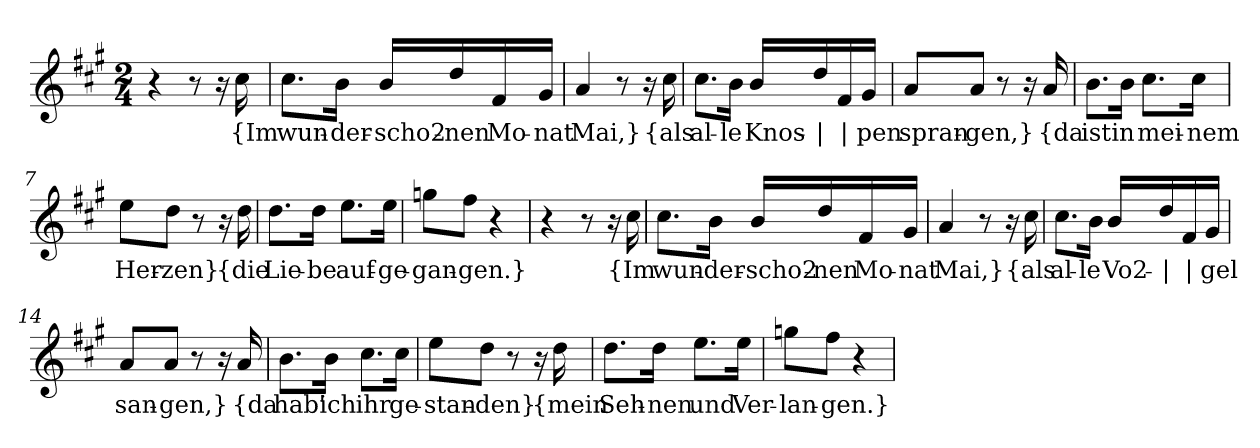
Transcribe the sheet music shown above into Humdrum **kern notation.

**kern	**text
*part1	*part1
*staff1	*staff1
*clefG2	*
*k[f#c#g#]	*
*M2/4	*
=1	=1
4r	.
8r	.
16r	.
!	!LO:LY:b
16cc#\	{Im
=2	=2
!	!LO:LY:b
8.cc#\L	wun-
!	!LO:LY:b
16b\Jk	-der-
!	!LO:LY:b
16b/LL	-scho2-
!	!LO:LY:b
16dd/	-nen
!	!LO:LY:b
16f#/	Mo-
!	!LO:LY:b
16g#/JJ	-nat
=3	=3
!	!LO:LY:b
4a/	Mai,}
8r	.
16r	.
!	!LO:LY:b
16cc#\	{als
=4	=4
!	!LO:LY:b
8.cc#\L	al-
!	!LO:LY:b
16b\Jk	-le
!	!LO:LY:b
16b/LL	Knos-
!	!LO:LY:b
16dd/	|
!	!LO:LY:b
16f#/	|
!	!LO:LY:b
16g#/JJ	-pen
=5	=5
!	!LO:LY:b
8a/L	spran-
!	!LO:LY:b
8a/J	-gen,}
8r	.
16r	.
!	!LO:LY:b
16a/	{da
!!LO:LB:g=z
=6	=6
!	!LO:LY:b
8.b\L	ist
!	!LO:LY:b
16b\Jk	in
!	!LO:LY:b
8.cc#\L	mei-
!	!LO:LY:b
16cc#\Jk	-nem
=7	=7
!	!LO:LY:b
8ee\L	Her-
!	!LO:LY:b
8dd\J	-zen}
8r	.
16r	.
!	!LO:LY:b
16dd\	{die
=8	=8
!	!LO:LY:b
8.dd\L	Lie-
!	!LO:LY:b
16dd\Jk	-be
!	!LO:LY:b
8.ee\L	auf-
!	!LO:LY:b
16ee\Jk	-ge-
=9	=9
!	!LO:LY:b
8ggn\L	-gan-
!	!LO:LY:b
8ff#\J	-gen.}
4r	.
=10	=10
4r	.
8r	.
16r	.
!	!LO:LY:b
16cc#\	{Im
!!LO:LB:g=z
=11	=11
!	!LO:LY:b
8.cc#\L	wun-
!	!LO:LY:b
16b\Jk	-der-
!	!LO:LY:b
16b/LL	-scho2-
!	!LO:LY:b
16dd/	-nen
!	!LO:LY:b
16f#/	Mo-
!	!LO:LY:b
16g#/JJ	-nat
=12	=12
!	!LO:LY:b
4a/	Mai,}
8r	.
16r	.
!	!LO:LY:b
16cc#\	{als
=13	=13
!	!LO:LY:b
8.cc#\L	al-
!	!LO:LY:b
16b\Jk	-le
!	!LO:LY:b
16b/LL	Vo2-
!	!LO:LY:b
16dd/	|
!	!LO:LY:b
16f#/	|
!	!LO:LY:b
16g#/JJ	-gel
=14	=14
!	!LO:LY:b
8a/L	san-
!	!LO:LY:b
8a/J	-gen,}
8r	.
16r	.
!	!LO:LY:b
16a/	{da
=15	=15
!	!LO:LY:b
8.b\L	hab'
!	!LO:LY:b
16b\Jk	ich
!	!LO:LY:b
8.cc#\L	ihr
!	!LO:LY:b
16cc#\Jk	ge-
!!LO:LB:g=z
=16	=16
!	!LO:LY:b
8ee\L	-stan-
!	!LO:LY:b
8dd\J	-den}
8r	.
16r	.
!	!LO:LY:b
16dd\	{mein
=17	=17
!	!LO:LY:b
8.dd\L	Seh-
!	!LO:LY:b
16dd\Jk	-nen
!	!LO:LY:b
8.ee\L	und
!	!LO:LY:b
16ee\Jk	Ver-
=18	=18
!	!LO:LY:b
8ggn\L	-lan-
!	!LO:LY:b
8ff#\J	-gen.}
4r	.
=	=
*-	*-
